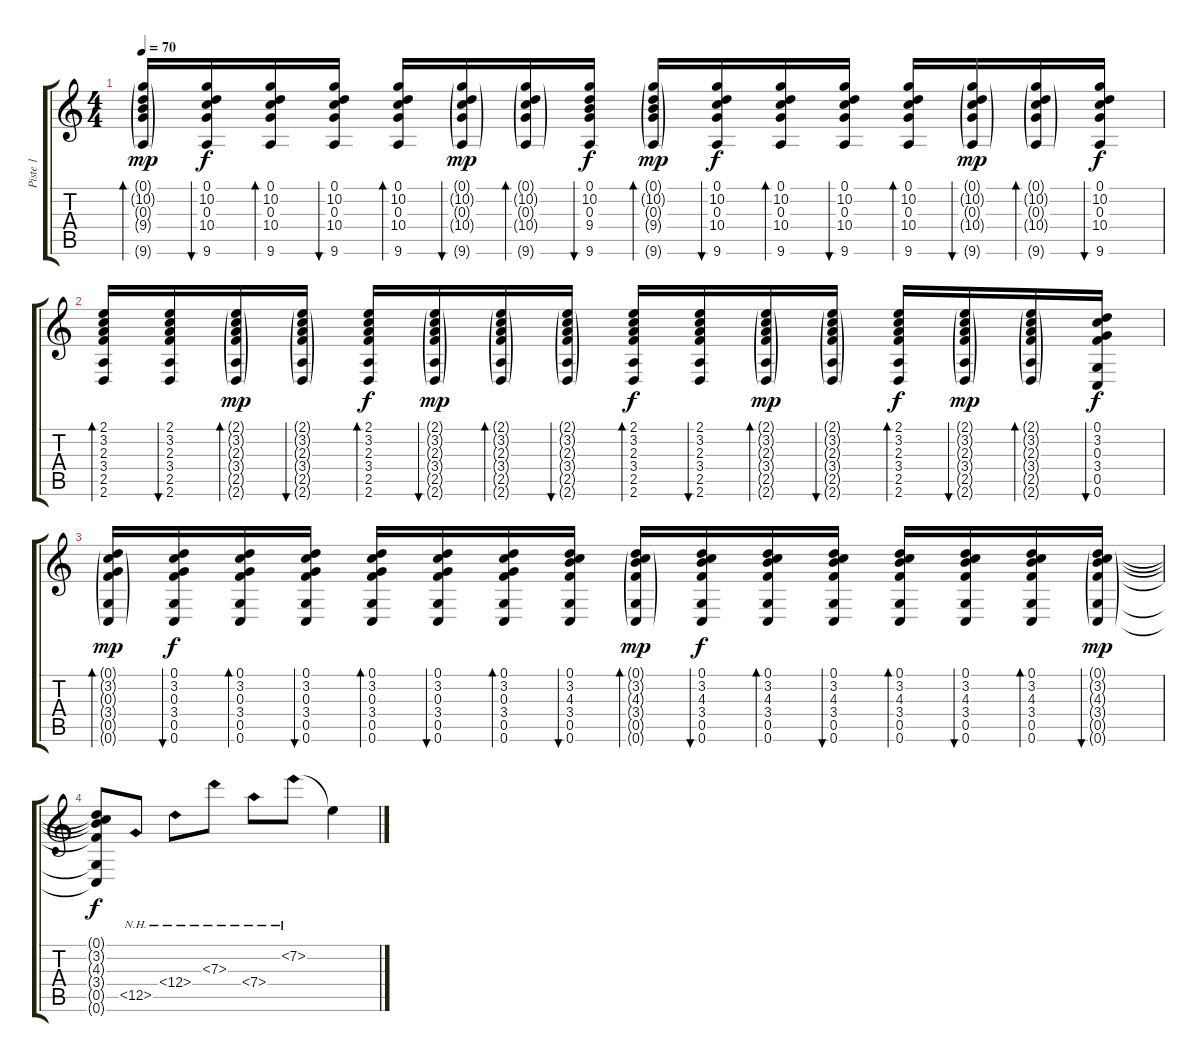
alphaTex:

\track ("Piste 1" "Piste 1") {instrument acousticguitarsteel}
\staff {score tabs}
\tuning (D4 A3 G3 D3 G2 C2) {hide}
\ts (4 4)
\tempo 70
\clef g2
\ks c
(0.1{g} 10.2{g} 0.3{g} 9.4{g} 9.6{g}).16{bd 30 dy mp volume 8} (0.1 10.2 0.3 10.4 9.6).16{bu 30 dy f} (0.1 10.2 0.3 10.4 9.6).16{bd 30} (0.1 10.2 0.3 10.4 9.6).16{bu 30} (0.1 10.2 0.3 10.4 9.6).16{bd 30} (0.1{g} 10.2{g} 0.3{g} 10.4{g} 9.6{g}).16{bu 30 dy mp} (0.1{g} 10.2{g} 0.3{g} 10.4{g} 9.6{g}).16{bd 30} (0.1 10.2 0.3 9.4 9.6).16{bu 30 dy f} (0.1{g} 10.2{g} 0.3{g} 9.4{g} 9.6{g}).16{bd 30 dy mp} (0.1 10.2 0.3 10.4 9.6).16{bu 30 dy f} (0.1 10.2 0.3 10.4 9.6).16{bd 30} (0.1 10.2 0.3 10.4 9.6).16{bu 30} (0.1 10.2 0.3 10.4 9.6).16{bd 30} (0.1{g} 10.2{g} 0.3{g} 10.4{g} 9.6{g}).16{bu 30 dy mp} (0.1{g} 10.2{g} 0.3{g} 10.4{g} 9.6{g}).16{bd 30} (0.1 10.2 0.3 10.4 9.6).16{bu 30 dy f} |
(2.1 3.2 2.3 3.4 2.5 2.6).16{bd 30} (2.1 3.2 2.3 3.4 2.5 2.6).16{bu 30} (2.1{g} 3.2{g} 2.3{g} 3.4{g} 2.5{g} 2.6{g}).16{bd 30 dy mp} (2.1{g} 3.2{g} 2.3{g} 3.4{g} 2.5{g} 2.6{g}).16{bu 30} (2.1 3.2 2.3 3.4 2.5 2.6).16{bd 30 dy f} (2.1{g} 3.2{g} 2.3{g} 3.4{g} 2.5{g} 2.6{g}).16{bu 30 dy mp} (2.1{g} 3.2{g} 2.3{g} 3.4{g} 2.5{g} 2.6{g}).16{bd 30} (2.1{g} 3.2{g} 2.3{g} 3.4{g} 2.5{g} 2.6{g}).16{bu 30} (2.1 3.2 2.3 3.4 2.5 2.6).16{bd 30 dy f} (2.1 3.2 2.3 3.4 2.5 2.6).16{bu 30} (2.1{g} 3.2{g} 2.3{g} 3.4{g} 2.5{g} 2.6{g}).16{bd 30 dy mp} (2.1{g} 3.2{g} 2.3{g} 3.4{g} 2.5{g} 2.6{g}).16{bu 30} (2.1 3.2 2.3 3.4 2.5 2.6).16{bd 30 dy f} (2.1{g} 3.2{g} 2.3{g} 3.4{g} 2.5{g} 2.6{g}).16{bu 30 dy mp} (2.1{g} 3.2{g} 2.3{g} 3.4{g} 2.5{g} 2.6{g}).16{bd 30} (0.1 3.2 0.3 3.4 0.5 0.6).16{bu 30 dy f} |
(0.1{g} 3.2{g} 0.3{g} 3.4{g} 0.5{g} 0.6{g}).16{bd 30 dy mp} (0.1 3.2 0.3 3.4 0.5 0.6).16{bu 30 dy f} (0.1 3.2 0.3 3.4 0.5 0.6).16{bd 30} (0.1 3.2 0.3 3.4 0.5 0.6).16{bu 30} (0.1 3.2 0.3 3.4 0.5 0.6).16{bd 30} (0.1 3.2 0.3 3.4 0.5 0.6).16{bu 30} (0.1 3.2 0.3 3.4 0.5 0.6).16{bd 30} (0.1 3.2 4.3 3.4 0.5 0.6).16{bu 30} (0.1{g} 3.2{g} 4.3{g} 3.4{g} 0.5{g} 0.6{g}).16{bd 30 dy mp} (0.1 3.2 4.3 3.4 0.5 0.6).16{bu 30 dy f} (0.1 3.2 4.3 3.4 0.5 0.6).16{bd 30} (0.1 3.2 4.3 3.4 0.5 0.6).16{bu 30} (0.1 3.2 4.3 3.4 0.5 0.6).16{bd 30} (0.1 3.2 4.3 3.4 0.5 0.6).16{bu 30} (0.1 3.2 4.3 3.4 0.5 0.6).16{bd 30} (0.1{g} 3.2{g} 4.3{g} 3.4{g} 0.5{g} 0.6{g}).16{bu 30 dy mp} |
(0.1{t} 3.2{t} 4.3{t} 3.4{t} 0.5{t} 0.6{t}).8{dy f} 12.5{nh}.8 12.4{nh}.8 7.3{nh}.8 7.4{nh}.8 7.2{nh}.8 7.2{t}.4
